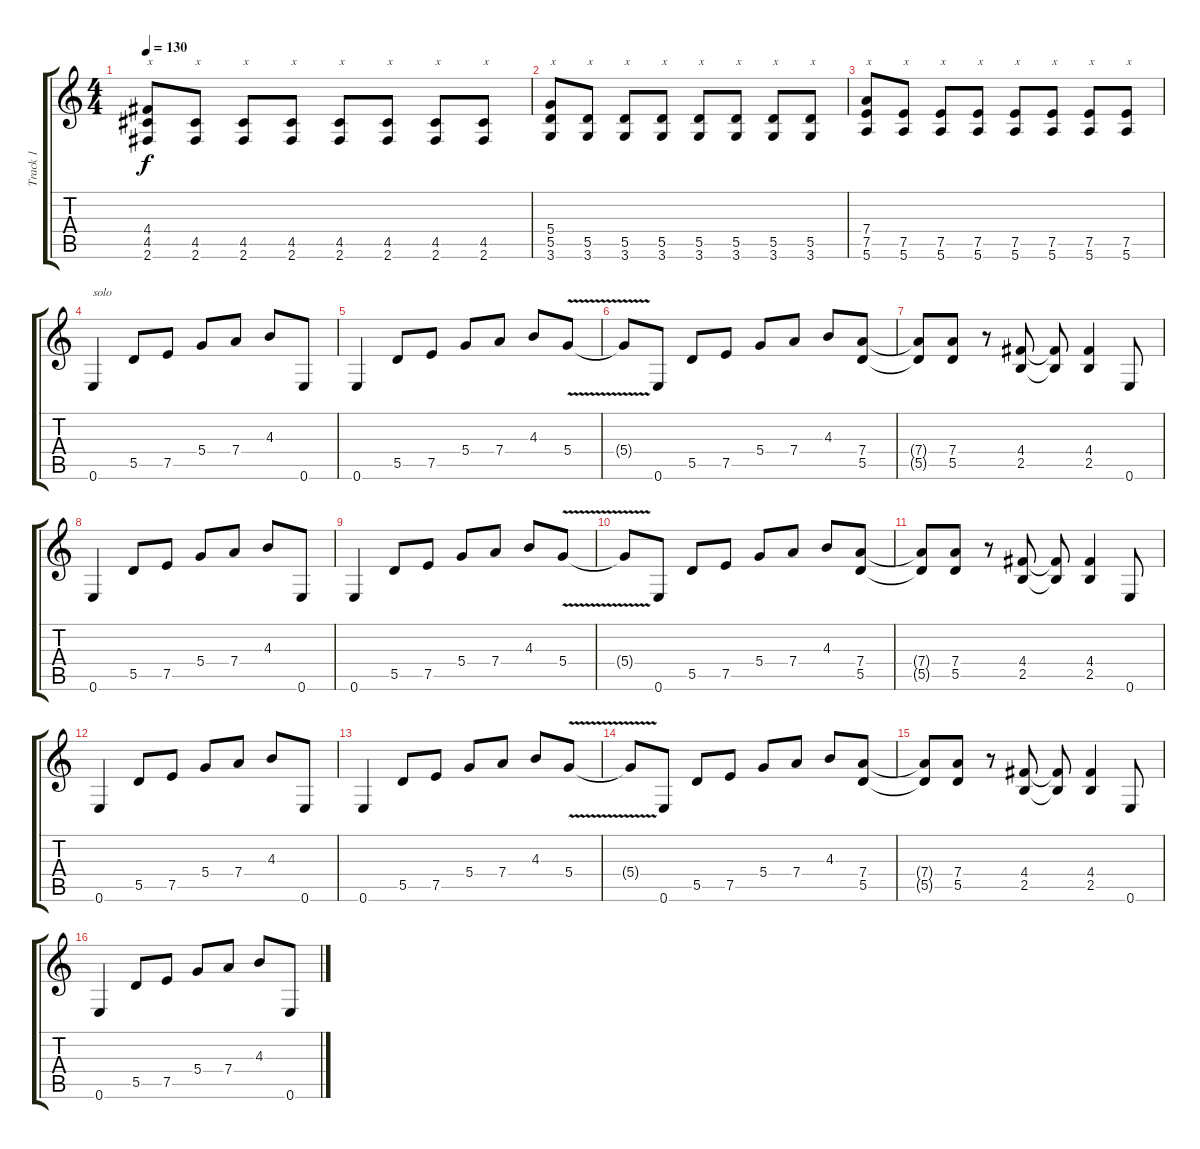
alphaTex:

\track ("Track 1" "Track 1") {instrument electricguitarclean}
\staff {score tabs}
\tuning (E4 B3 G3 D3 A2 E2) {hide}
\ts (4 4)
\tempo 130
\clef g2
\ks c
(4.4 4.5 2.6).8{txt "x" dy f} (4.5 2.6).8{txt "x"} (4.5 2.6).8{txt "x"} (4.5 2.6).8{txt "x"} (4.5 2.6).8{txt "x"} (4.5 2.6).8{txt "x"} (4.5 2.6).8{txt "x"} (4.5 2.6).8{txt "x"} |
(5.4 5.5 3.6).8{txt "x"} (5.5 3.6).8{txt "x"} (5.5 3.6).8{txt "x"} (5.5 3.6).8{txt "x"} (5.5 3.6).8{txt "x"} (5.5 3.6).8{txt "x"} (5.5 3.6).8{txt "x"} (5.5 3.6).8{txt "x"} |
(7.4 7.5 5.6).8{txt "x"} (7.5 5.6).8{txt "x"} (7.5 5.6).8{txt "x"} (7.5 5.6).8{txt "x"} (7.5 5.6).8{txt "x"} (7.5 5.6).8{txt "x"} (7.5 5.6).8{txt "x"} (7.5 5.6).8{txt "x"} |
0.6.4{txt "solo" volume 15 instrument overdrivenguitar} 5.5.8 7.5.8 5.4.8 7.4.8 4.3.8 0.6.8 |
0.6.4 5.5.8 7.5.8 5.4.8 7.4.8 4.3.8 5.4{v}.8 |
5.4{t}.8 0.6.8 5.5.8 7.5.8 5.4.8 7.4.8 4.3.8 (7.4 5.5).8 |
(7.4{t} 5.5{t}).8 (7.4 5.5).8 r.8 (4.4 2.5).8 (4.4{t} 2.5{t}).8 (4.4 2.5).4 0.6.8 |
0.6.4 5.5.8 7.5.8 5.4.8 7.4.8 4.3.8 0.6.8 |
0.6.4 5.5.8 7.5.8 5.4.8 7.4.8 4.3.8 5.4{v}.8 |
5.4{t}.8 0.6.8 5.5.8 7.5.8 5.4.8 7.4.8 4.3.8 (7.4 5.5).8 |
(7.4{t} 5.5{t}).8 (7.4 5.5).8 r.8 (4.4 2.5).8 (4.4{t} 2.5{t}).8 (4.4 2.5).4 0.6.8 |
0.6.4 5.5.8 7.5.8 5.4.8 7.4.8 4.3.8 0.6.8 |
0.6.4 5.5.8 7.5.8 5.4.8 7.4.8 4.3.8 5.4{v}.8 |
5.4{t}.8 0.6.8 5.5.8 7.5.8 5.4.8 7.4.8 4.3.8 (7.4 5.5).8 |
(7.4{t} 5.5{t}).8 (7.4 5.5).8 r.8 (4.4 2.5).8 (4.4{t} 2.5{t}).8 (4.4 2.5).4 0.6.8 |
0.6.4 5.5.8 7.5.8 5.4.8 7.4.8 4.3.8 0.6.8
